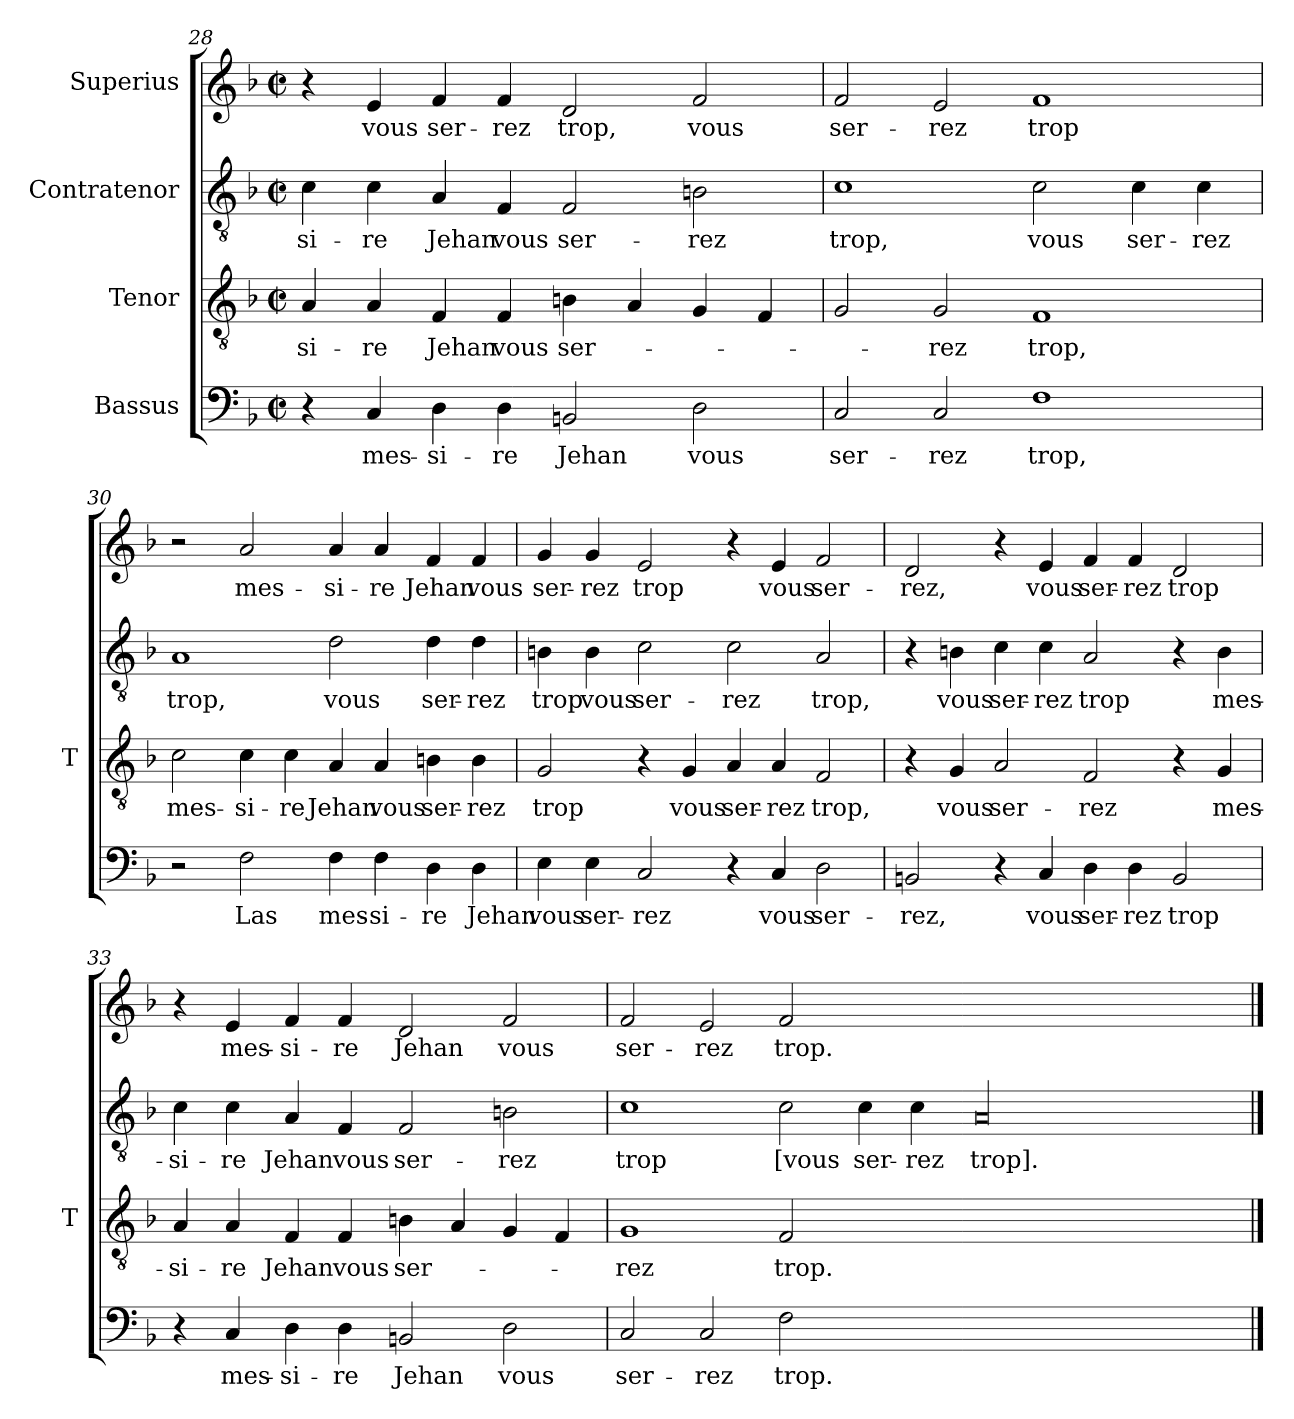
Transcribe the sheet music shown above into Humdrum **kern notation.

**kern	**text	**kern	**text	**kern	**text	**kern	**text
*part4	*part4	*part3	*part3	*part2	*part2	*part1	*part1
*staff4	*staff4	*staff3	*staff3	*staff2	*staff2	*staff1	*staff1
*I"Bassus	*	*I"Tenor	*	*I"Contratenor	*	*I"Superius	*
*	*	*I'T	*	*	*	*	*
*clefF4	*	*clefGv2	*	*clefGv2	*	*clefG2	*
*k[b-]	*	*k[b-]	*	*k[b-]	*	*k[b-]	*
*F:	*	*F:	*	*F:	*	*F:	*
*M2/2	*	*M2/2	*	*M2/2	*	*M2/2	*
*met(c|)	*	*met(c|)	*	*met(c|)	*	*met(c|)	*
=28	=28	=28	=28	=28	=28	=28	=28
4r	.	4A	si-	4c	si-	4r	.
4C	mes-	4A	-re	4c	-re	4e	-vous
4D	si-	4F	-Jehan	4A	-Jehan	4f	ser-
4D	-re	4F	-vous	4F	-vous	4f	-rez
2BB	-Jehan	4B	ser-	2F	ser-	2d	-trop,
.	.	4A	.	.	.	.	.
2D	-vous	4G	.	2B	-rez	2f	-vous
.	.	4F	.	.	.	.	.
=29	=29	=29	=29	=29	=29	=29	=29
2C	ser-	2G	.	1c	-trop,	2f	ser-
2C	-rez	2G	-rez	.	.	2e	-rez
1F	-trop,	1F	-trop,	2c	-vous	1f	-trop
.	.	.	.	4c	ser-	.	.
.	.	.	.	4c	-rez	.	.
=30	=30	=30	=30	=30	=30	=30	=30
2r	.	2c	mes-	1A	-trop,	2r	.
2F	-Las	4c	si-	.	.	2a	mes-
.	.	4c	-re	.	.	.	.
4F	mes-	4A	-Jehan	2d	-vous	4a	si-
4F	si-	4A	-vous	.	.	4a	-re
4D	-re	4B	ser-	4d	ser-	4f	-Jehan
4D	-Jehan	4B	-rez	4d	-rez	4f	-vous
!!LO:LB:g=z
=31	=31	=31	=31	=31	=31	=31	=31
4E	-vous	2G	-trop	4B	-trop	4g	ser-
4E	ser-	.	.	4B	-vous	4g	-rez
2C	-rez	4r	.	2c	ser-	2e	-trop
.	.	4G	-vous	.	.	.	.
4r	.	4A	ser-	2c	-rez	4r	.
4C	-vous	4A	-rez	.	.	4e	-vous
2D	ser-	2F	-trop,	2A	-trop,	2f	ser-
=32	=32	=32	=32	=32	=32	=32	=32
2BB	-rez,	4r	.	4r	.	2d	-rez,
.	.	4G	-vous	4B	-vous	.	.
4r	.	2A	ser-	4c	ser-	4r	.
4C	-vous	.	.	4c	-rez	4e	-vous
4D	ser-	2F	-rez	2A	-trop	4f	ser-
4D	-rez	.	.	.	.	4f	-rez
2BB	-trop	4r	.	4r	.	2d	-trop
.	.	4G	mes-	4B	mes-	.	.
=33	=33	=33	=33	=33	=33	=33	=33
4r	.	4A	si-	4c	si-	4r	.
4C	mes-	4A	-re	4c	-re	4e	mes-
4D	si-	4F	-Jehan	4A	-Jehan	4f	si-
4D	-re	4F	-vous	4F	-vous	4f	-re
2BB	-Jehan	4B	ser-	2F	ser-	2d	-Jehan
.	.	4A	.	.	.	.	.
2D	-vous	4G	.	2B	-rez	2f	-vous
.	.	4F	.	.	.	.	.
=34	=34	=34	=34	=34	=34	=34	=34
2C	ser-	1G	-rez	1c	-trop	2f	ser-
2C	-rez	.	.	.	.	2e	-rez
2F	-trop.	2F	-trop.	2c	-[vous	2f	-trop.
2ryy	.	2ryy	.	4c	ser-	2ryy	.
.	.	.	.	4c	-rez	.	.
=35-	=35-	=35-	=35-	=35-	=35-	=35-	=35-
00ryy	.	00ryy	.	00A	-trop].	00ryy	.
==	==	==	==	==	==	==	==
*-	*-	*-	*-	*-	*-	*-	*-
